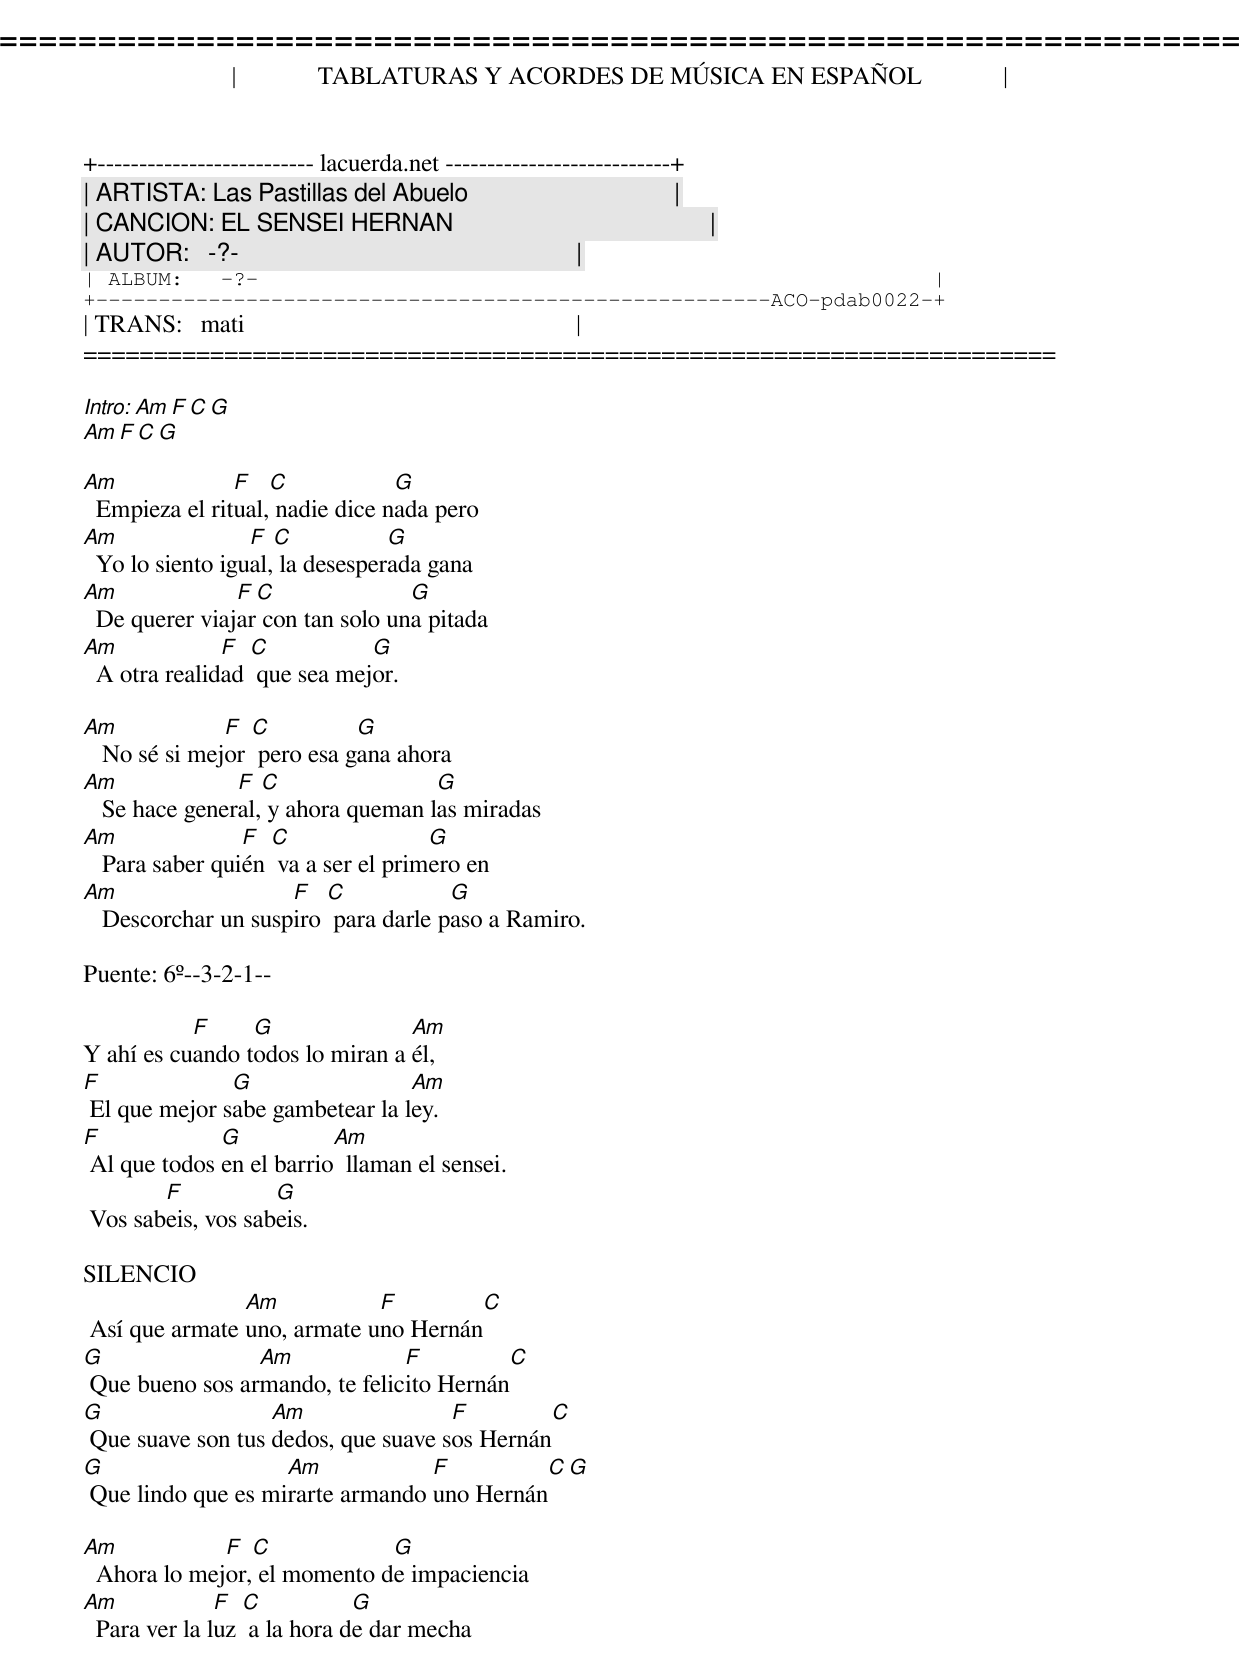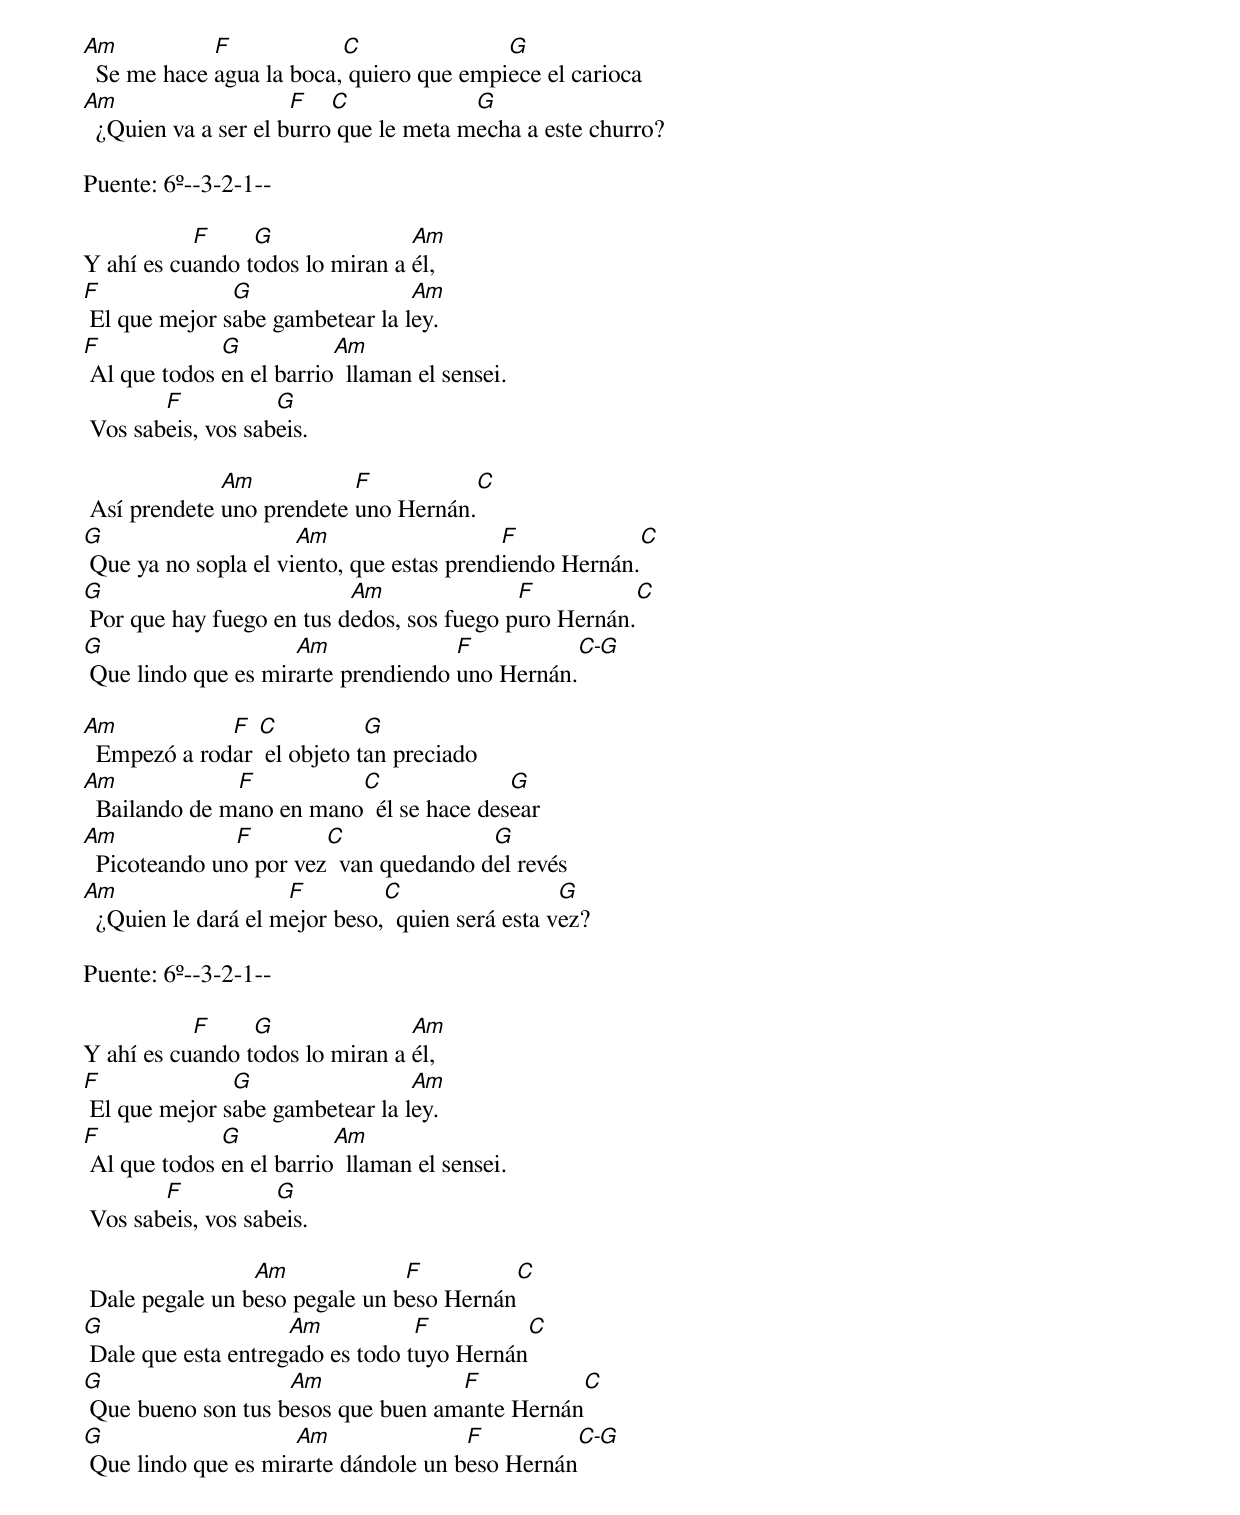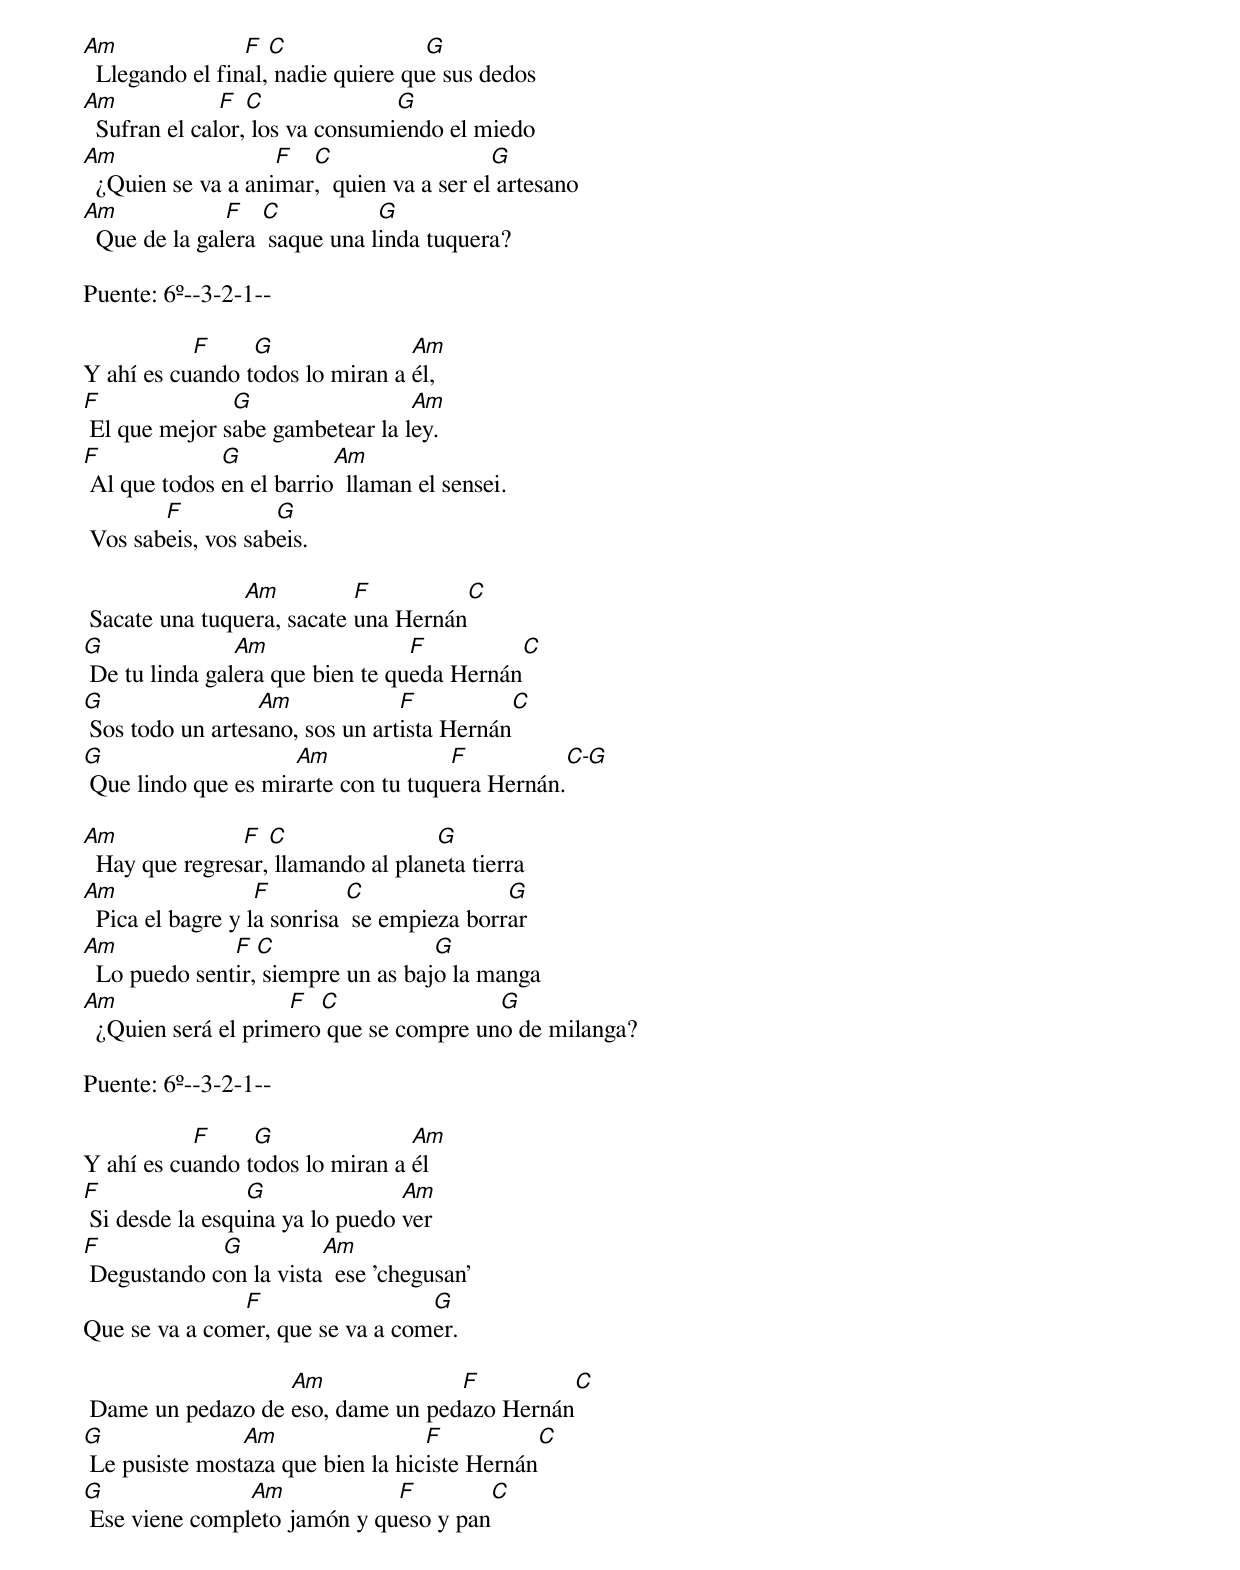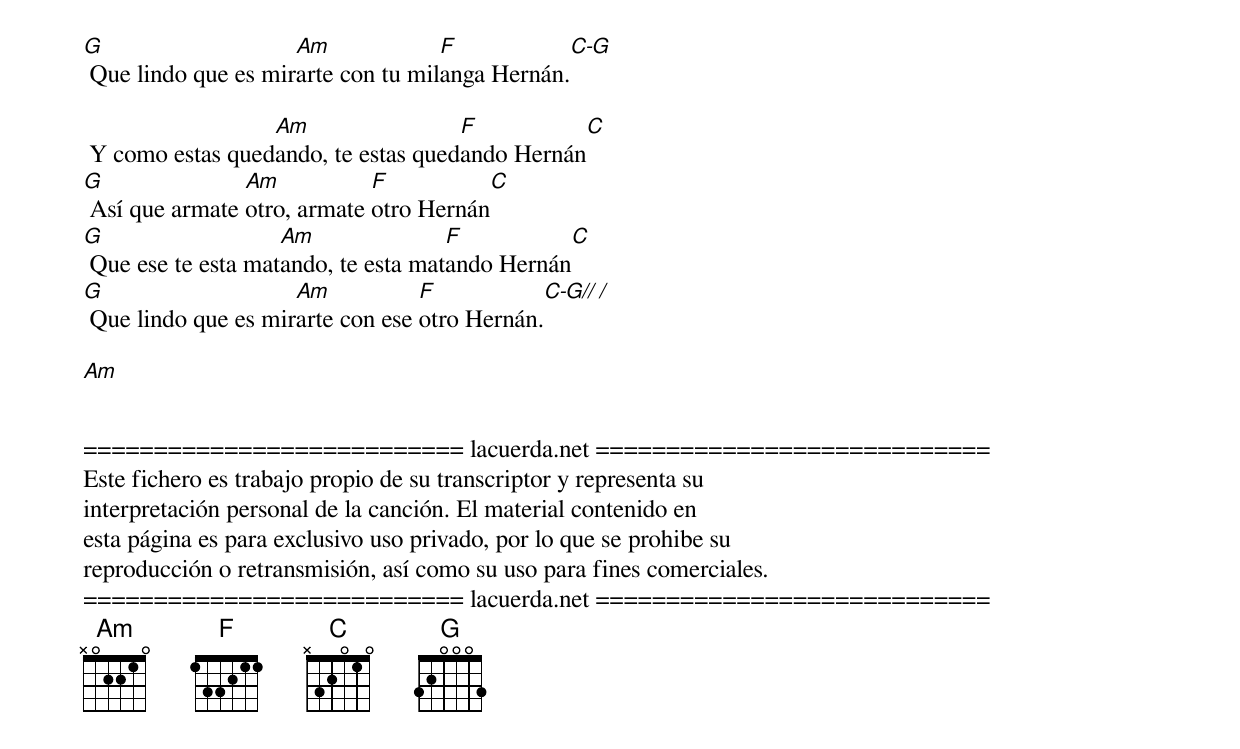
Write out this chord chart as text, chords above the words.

=====================================================================
|             TABLATURAS Y ACORDES DE MÚSICA EN ESPAÑOL             |
+-------------------------- lacuerda.net ---------------------------+
| ARTISTA: Las Pastillas del Abuelo                                 |
| CANCION: EL SENSEI HERNAN                                         |
| AUTOR:   -?-                                                      |
| ALBUM:   -?-                                                      |
+------------------------------------------------------ACO-pdab0022-+
| TRANS:   mati                                                     |
=====================================================================

Intro: Am F C G
       Am F C G

Am              F   C            G
  Empieza el ritual, nadie dice nada pero
Am                F  C           G
  Yo lo siento igual, la desesperada gana
Am              F C               G
  De querer viajar con tan solo una pitada
Am             F  C           G
  A otra realidad  que sea mejor.

Am             F  C          G
   No sé si mejor  pero esa gana ahora
Am              F  C                G
   Se hace general, y ahora queman las miradas
Am               F  C                G
   Para saber quién  va a ser el primero en
Am                   F   C            G
   Descorchar un suspiro  para darle paso a Ramiro.

Puente: 6º--3-2-1--

           F     G               Am
Y ahí es cuando todos lo miran a él,
F              G                 Am
 El que mejor sabe gambetear la ley.
F             G           Am
 Al que todos en el barrio  llaman el sensei.
        F           G
 Vos sabeis, vos sabeis.

SILENCIO
                Am           F          C
 Así que armate uno, armate uno Hernán
G                Am             F          C
 Que bueno sos armando, te felicito Hernán
G                  Am                F         C
 Que suave son tus dedos, que suave sos Hernán
G                   Am            F         C   G
 Que lindo que es mirarte armando uno Hernán

Am            F  C            G
  Ahora lo mejor, el momento de impaciencia
Am             F  C           G
  Para ver la luz  a la hora de dar mecha
Am           F            C               G
  Se me hace agua la boca, quiero que empiece el carioca
Am                    F   C             G
  ¿Quien va a ser el burro que le meta mecha a este churro?

Puente: 6º--3-2-1--

           F     G               Am
Y ahí es cuando todos lo miran a él,
F              G                 Am
 El que mejor sabe gambetear la ley.
F             G           Am
 Al que todos en el barrio  llaman el sensei.
        F           G
 Vos sabeis, vos sabeis.

              Am           F          C
 Así prendete uno prendete uno Hernán.
G                     Am                   F            C
 Que ya no sopla el viento, que estas prendiendo Hernán.
G                          Am               F          C
 Por que hay fuego en tus dedos, sos fuego puro Hernán.
G                    Am              F          C-G
 Que lindo que es mirarte prendiendo uno Hernán.

Am            F  C           G
  Empezó a rodar  el objeto tan preciado
Am             F          C               G
  Bailando de mano en mano  él se hace desear
Am             F        C               G
  Picoteando uno por vez  van quedando del revés
Am                   F         C                  G
  ¿Quien le dará el mejor beso,  quien será esta vez?

Puente: 6º--3-2-1--

           F     G               Am
Y ahí es cuando todos lo miran a él,
F              G                 Am
 El que mejor sabe gambetear la ley.
F             G           Am
 Al que todos en el barrio  llaman el sensei.
        F           G
 Vos sabeis, vos sabeis.

                 Am             F          C
 Dale pegale un beso pegale un beso Hernán
G                    Am           F          C
 Dale que esta entregado es todo tuyo Hernán
G                   Am              F          C
 Que bueno son tus besos que buen amante Hernán
G                    Am               F          C-G
 Que lindo que es mirarte dándole un beso Hernán

Am               F  C               G
  Llegando el final, nadie quiere que sus dedos
Am             F  C              G
  Sufran el calor, los va consumiendo el miedo
Am                  F  C                   G
  ¿Quien se va a animar,  quien va a ser el artesano
Am             F   C           G
  Que de la galera  saque una linda tuquera?

Puente: 6º--3-2-1--

           F     G               Am
Y ahí es cuando todos lo miran a él,
F              G                 Am
 El que mejor sabe gambetear la ley.
F             G           Am
 Al que todos en el barrio  llaman el sensei.
        F           G
 Vos sabeis, vos sabeis.

                Am          F          C
 Sacate una tuquera, sacate una Hernán
G               Am                F          C
 De tu linda galera que bien te queda Hernán
G                 Am             F           C
 Sos todo un artesano, sos un artista Hernán
G                    Am              F          C-G
 Que lindo que es mirarte con tu tuquera Hernán.

Am              F  C                G
  Hay que regresar, llamando al planeta tierra
Am                 F         C               G
  Pica el bagre y la sonrisa  se empieza borrar
Am             F  C                 G
  Lo puedo sentir, siempre un as bajo la manga
Am                   F  C                G
  ¿Quien será el primero que se compre uno de milanga?

Puente: 6º--3-2-1--

           F     G               Am
Y ahí es cuando todos lo miran a él
F                G               Am
 Si desde la esquina ya lo puedo ver
F            G          Am
 Degustando con la vista  ese 'chegusan'
               F                  G
Que se va a comer, que se va a comer.

                   Am              F          C
 Dame un pedazo de eso, dame un pedazo Hernán
G               Am                 F           C
 Le pusiste mostaza que bien la hiciste Hernán
G               Am            F          C
 Ese viene completo jamón y queso y pan
G                    Am             F           C-G
 Que lindo que es mirarte con tu milanga Hernán.

                  Am                 F           C
 Y como estas quedando, te estas quedando Hernán
G               Am           F           C
 Así que armate otro, armate otro Hernán
G                   Am               F           C
 Que ese te esta matando, te esta matando Hernán
G                    Am           F           C-G// /
 Que lindo que es mirarte con ese otro Hernán.

Am


=========================== lacuerda.net ============================
Este fichero es trabajo propio de su transcriptor y representa su
interpretación personal de la canción. El material contenido en
esta página es para exclusivo uso privado, por lo que se prohibe su
reproducción o retransmisión, así como su uso para fines comerciales.
=========================== lacuerda.net ============================
